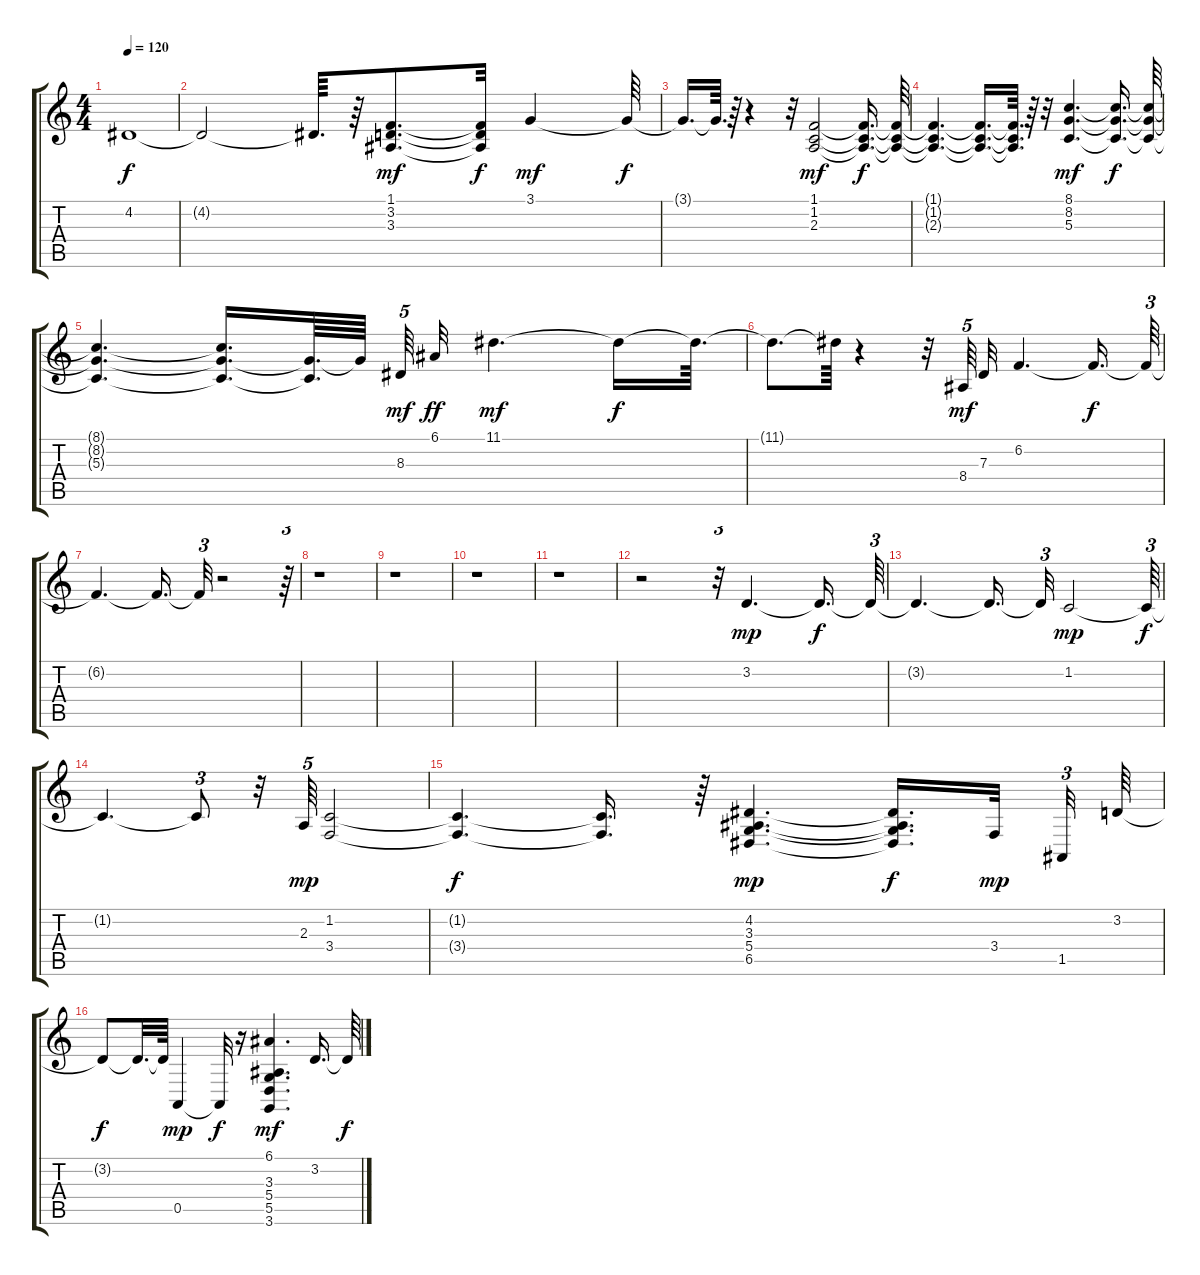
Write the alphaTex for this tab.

\track "" {instrument stringensemble2}
\staff {score tabs}
\tuning (E4 B3 G3 D3 A2 E2) {hide}
\ts (4 4)
\tempo 120
\clef g2
\ks c
4.2{t}.1{dy f} |
4.2{t}.2 4.2{t}.64{d} r.64 (1.1 3.2 3.3).8{d dy mf} (1.1{t} 3.2{t} 3.3{t}).32{dy f} 3.1.4{dy mf} 3.1{t}.64{dy f} |
3.1{t}.16{d} 3.1{t}.64{d} r.64 r.4 r.32 (1.1 1.2 2.3).2{dy mf} (1.1{t} 1.2{t} 2.3{t}).16{d dy f} (1.1{t} 1.2{t} 2.3{t}).64 |
(1.1{t} 1.2{t} 2.3{t}).4{d} (1.1{t} 1.2{t} 2.3{t}).16{d} (1.1{t} 1.2{t} 2.3{t}).64{d} r.64 r.32 (8.1 8.2 5.3).4{d dy mf} (8.1{t} 8.2{t} 5.3{t}).16{d dy f} (8.1{t} 8.2{t} 5.3{t}).64 |
(8.1{t} 8.2{t} 5.3{t}).4{d} (8.1{t} 8.2{t} 5.3{t}).16{d} (8.2{t} 5.3{t}).64{d} 8.2{t}.64 8.3.64{tu (5 4) dy mf} 6.1.32{dy ff} 11.1.4{d dy mf} 11.1{t}.16{dy f} 11.1{t}.64{d} |
11.1{t}.8{d} 11.1{t}.64 r.4 r.32 8.4.64{tu (5 4) dy mf} 7.3.32 6.2.4{d} 6.2{t}.16{d dy f} 6.2{t}.64{tu (3 2)} |
6.2{t}.4{d} 6.2{t}.16{d} 6.2{t}.32{tu (3 2)} r.2 r.64{tu (3 2)} |
r.1 |
r.1 |
r.1 |
r.1 |
r.2 r.32{tu (3 2)} 3.2.4{d dy mp} 3.2{t}.16{d dy f} 3.2{t}.64{tu (3 2)} |
3.2{t}.4{d} 3.2{t}.16{d} 3.2{t}.32{tu (3 2)} 1.2.2{dy mp} 1.2{t}.64{tu (3 2) dy f} |
1.2{t}.4{d} 1.2{t}.8{tu (3 2)} r.32 2.3.64{tu (5 4) dy mp} (1.2 3.4).2 |
(1.2{t} 3.4{t}).4{d dy f} (1.2{t} 3.4{t}).16{d} r.64 (4.2 3.3 5.4 6.5).4{d dy mp} (4.2{t} 3.3{t} 5.4{t} 6.5{t}).16{d dy f} 3.4.32{dy mp} 1.5.32{tu (3 2)} 3.2.64 |
3.2{t}.8{dy f} 3.2{t}.32{d} 3.2{t}.64 0.5.4{dy mp} 0.5{t}.32{dy f} r.16 (6.1 3.3 5.4 5.5 3.6).4{d dy mf} 3.2.16{d} 3.2{t}.64{dy f}
